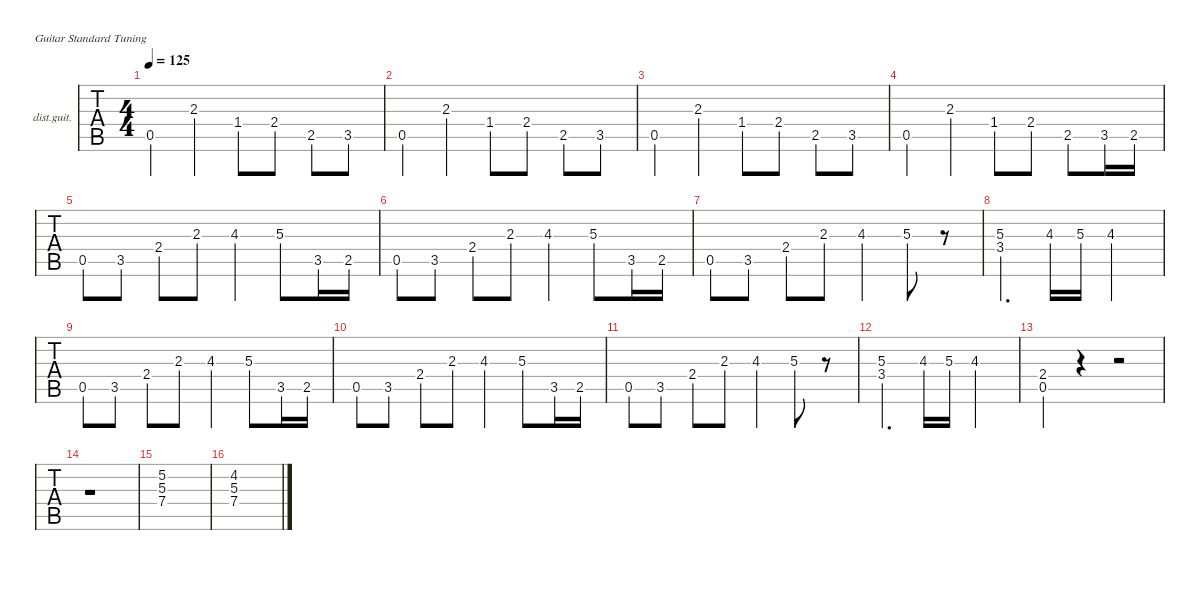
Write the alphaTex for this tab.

\hideDynamics
\bracketExtendMode nobrackets
\firstSystemTrackNameOrientation horizontal
\otherSystemsTrackNameOrientation horizontal
\track ("Distortion Guitar" "dist.guit.") {instrument distortionguitar}
\staff {tabs}
\tuning (E4 B3 G3 D3 A2 E2)
\ts (4 4)
\tempo 125
\clef g2
\ks aminor
0.5.4{dy mf instrument distortionguitar} 2.3.4 1.4{acc #}.8 2.4.8 2.5.8 3.5{acc #}.8 |
0.5.4 2.3.4 1.4{acc #}.8 2.4.8 2.5.8 3.5{acc #}.8 |
0.5.4 2.3.4 1.4{acc #}.8 2.4.8 2.5.8 3.5{acc #}.8 |
0.5.4 2.3.4 1.4{acc #}.8 2.4.8 2.5.8 3.5{acc #}.16 2.5.16 |
0.5.8 3.5{acc #}.8 2.4.8 2.3.8 4.3.4 5.3.8 3.5.16 2.5.16 |
0.5.8 3.5{acc #}.8 2.4.8 2.3.8 4.3.4 5.3.8 3.5.16 2.5.16 |
0.5.8 3.5{acc #}.8 2.4.8 2.3.8 4.3.4 5.3.8 r.8 |
(5.3 3.4).4{d} 4.3.16 5.3.16 4.3.2 |
0.5.8 3.5{acc #}.8 2.4.8 2.3.8 4.3.4 5.3.8 3.5.16 2.5.16 |
0.5.8 3.5{acc #}.8 2.4.8 2.3.8 4.3.4 5.3.8 3.5.16 2.5.16 |
0.5.8 3.5{acc #}.8 2.4.8 2.3.8 4.3.4 5.3.8 r.8 |
(5.3 3.4).4{d} 4.3.16 5.3.16 4.3.2 |
(0.5 2.4).4 r.4 r.2 |
r.1 |
(7.4 5.3 5.2).1 |
(7.4 5.3 4.2{acc #}).1
